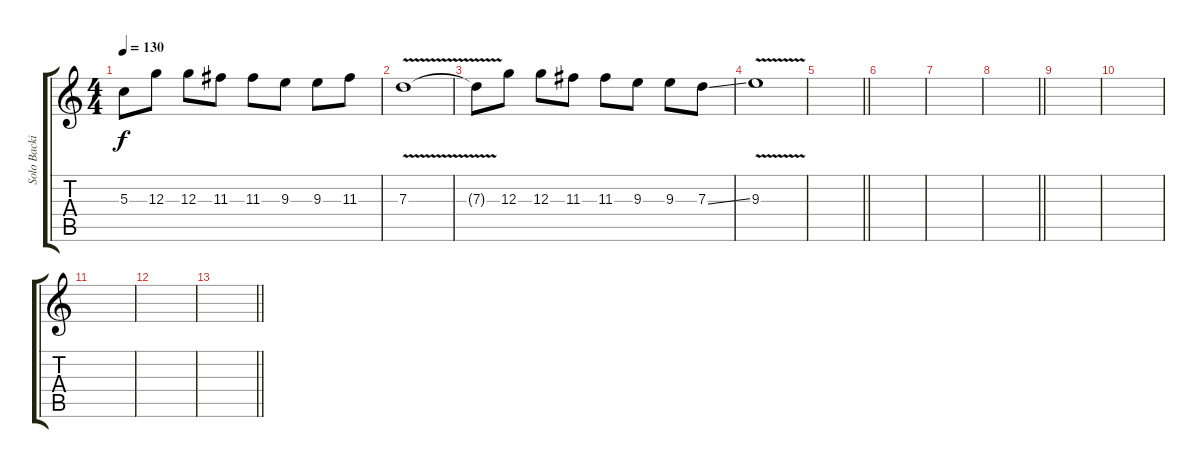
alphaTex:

\track ("Solo Backing" "Solo Backi") {instrument overdrivenguitar}
\staff {score tabs}
\tuning (E4 B3 G3 D3 A2 E2) {hide}
\ts (4 4)
\tempo 130
\clef g2
\ks c
5.3{t}.8{dy f} 12.3.8 12.3.8 11.3.8 11.3.8 9.3.8 9.3.8 11.3.8 |
7.3{v}.1 |
7.3{t}.8 12.3.8 12.3.8 11.3.8 11.3.8 9.3.8 9.3.8 7.3{ss}.8 |
9.3{v}.1 |
\barLineRight lightlight
|
|
|
\barLineRight lightlight
|
|
|
|
|
\barLineRight lightlight
